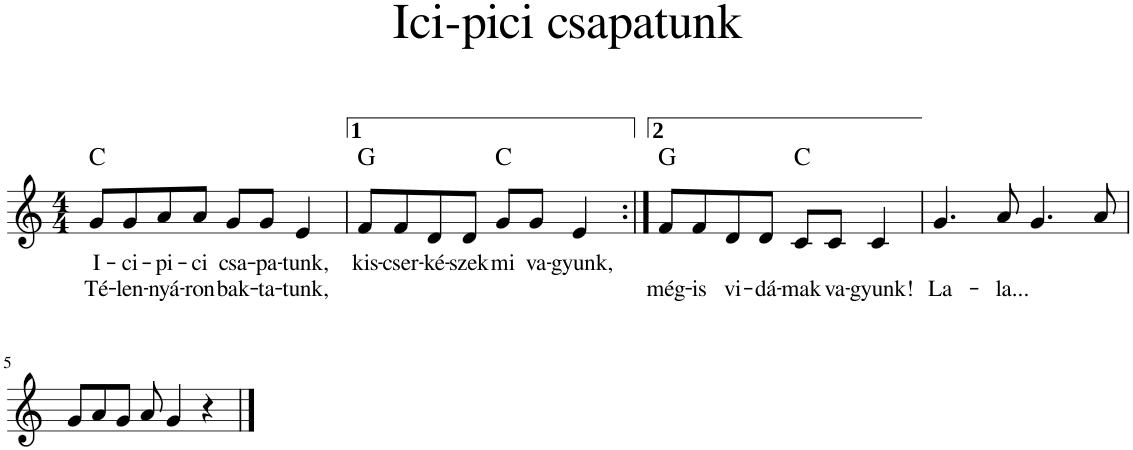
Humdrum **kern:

**kern	**text	**text	**harte
*part1	*part1	*part1	*part1
*staff1	*staff1	*staff1	*
*I"Piano	*	*	*
*I'Pno	*	*	*
*clefG2	*	*	*
*k[]	*	*	*
*M4/4	*	*	*
=1	=1	=1	=1
!	!LO:LY:b	!LO:LY:b	!LO:H:kt=N.C.
8g/L	I-	Té-	N
!	!LO:LY:b	!LO:LY:b	!
8g/	-ci-	-len-	.
!	!LO:LY:b	!LO:LY:b	!
8a/	-pi-	-nyá-	.
!	!LO:LY:b	!LO:LY:b	!
8a/J	-ci	-ron	.
!	!LO:LY:b	!LO:LY:b	!
8g/L	csa-	bak-	.
!	!LO:LY:b	!LO:LY:b	!
8g/J	-pa-	-ta-	.
!	!LO:LY:b	!LO:LY:b	!
4e/	-tunk,	-tunk,	.
=2	=2	=2	=2
!	!LO:LY:b	!	!LO:H:kt=N.C.
8f/L	kis-	.	N
!	!LO:LY:b	!	!
8f/	-cser-	.	.
!	!LO:LY:b	!	!
8d/	-ké-	.	.
!	!LO:LY:b	!	!
8d/J	-szek	.	.
!	!LO:LY:b	!	!LO:H:kt=N.C.
8g/L	mi	.	N
!	!LO:LY:b	!	!
8g/J	va-	.	.
!	!LO:LY:b	!	!
4e/	-gyunk,	.	.
=3:|!	=3:|!	=3:|!	=3:|!
!	!	!LO:LY:b	!LO:H:kt=N.C.
8f/L	.	még-	N
!	!	!LO:LY:b	!
8f/	.	-is	.
!	!	!LO:LY:b	!
8d/	.	vi-	.
!	!	!LO:LY:b	!
8d/J	.	-dá-	.
!	!	!LO:LY:b	!LO:H:kt=N.C.
8c/L	.	-mak	N
!	!	!LO:LY:b	!
8c/J	.	va-	.
!	!	!LO:LY:b	!
4c/	.	-gyunk!	.
=4	=4	=4	=4
!	!	!LO:LY:b	!
4.g/	.	La-	.
!	!	!LO:LY:b	!
8a/	.	-la...	.
4.g/	.	.	.
8a/	.	.	.
!!LO:LB:g=z
=5	=5	=5	=5
8g/L	.	.	.
8a/	.	.	.
8g/J	.	.	.
8a/	.	.	.
4g/	.	.	.
4r	.	.	.
==	==	==	==
*-	*-	*-	*-
